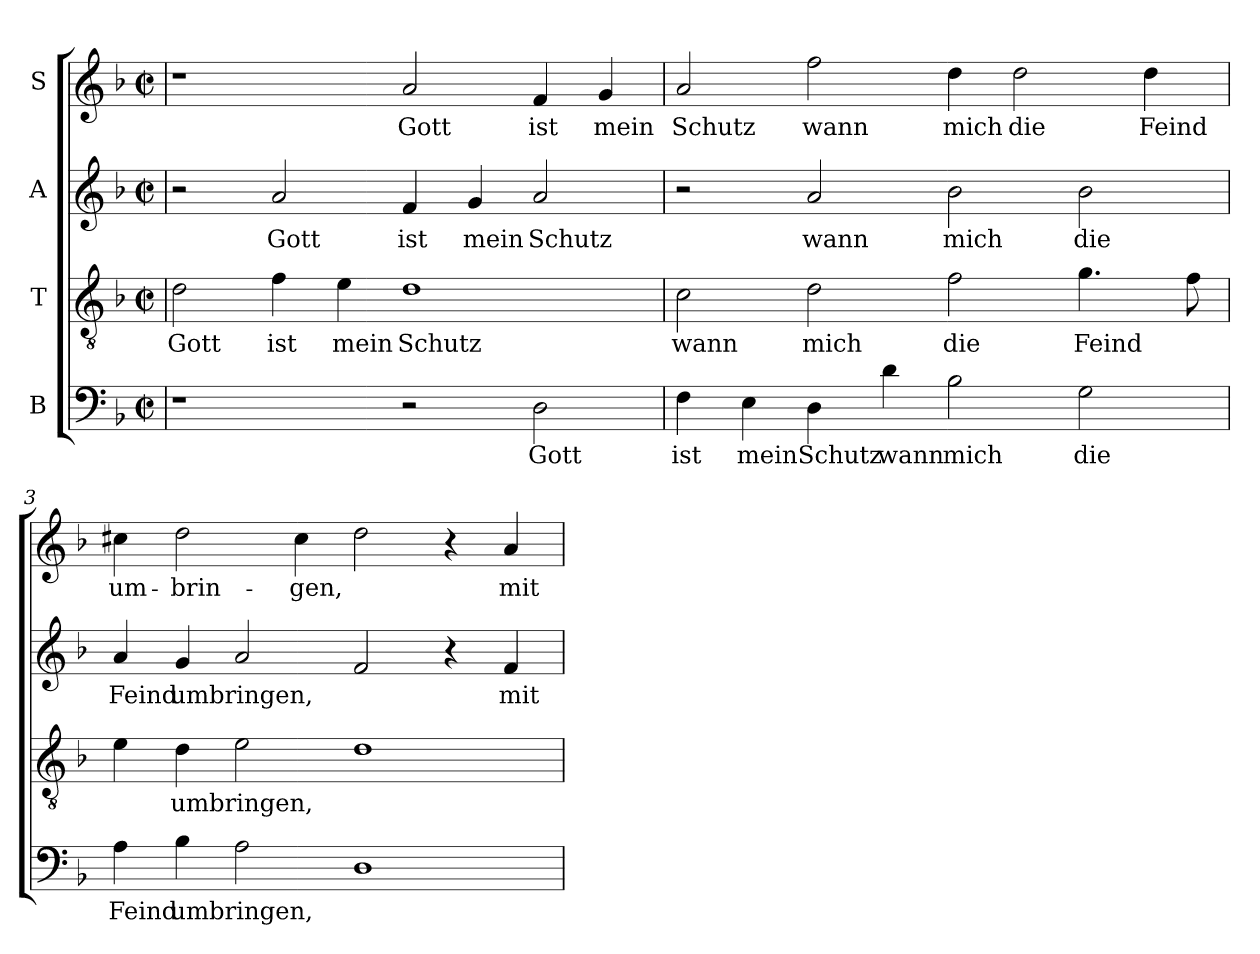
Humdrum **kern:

**kern	**text	**kern	**text	**kern	**text	**kern	**text
*part4	*part4	*part3	*part3	*part2	*part2	*part1	*part1
*staff4	*staff4	*staff3	*staff3	*staff2	*staff2	*staff1	*staff1
*I"B	*	*I"T	*	*I"A	*	*I"S	*
!!LO:PB:g=z
*stria5	*	*stria5	*	*stria5	*	*stria5	*
*clefF4	*	*clefGv2	*	*clefG2	*	*clefG2	*
*k[b-]	*	*k[b-]	*	*k[b-]	*	*k[b-]	*
*F:	*	*F:	*	*F:	*	*F:	*
*M2/2	*	*M2/2	*	*M2/2	*	*M2/2	*
*met(c|)	*	*met(c|)	*	*met(c|)	*	*met(c|)	*
=1	=1!	=1	=1!	=1	=1!	=1!	=1!
!	!	!	!LO:LY:b:cj	!	!	!	!
1r	.	2d\	Gott	2r	.	1r	.
!	!	!	!LO:LY:b:cj	!	!LO:LY:b:cj	!	!
.	.	4f\	ist	2a/	Gott	.	.
!	!	!	!LO:LY:b:cj	!	!	!	!
.	.	4e\	mein	.	.	.	.
!	!	!	!LO:LY:b:cj	!	!LO:LY:b:cj	!	!LO:LY:b:cj
2r	.	1d	Schutz	4f/	ist	2a/	Gott
!	!	!	!	!	!LO:LY:b:cj	!	!
.	.	.	.	4g/	mein	.	.
!	!LO:LY:b:cj	!	!	!	!LO:LY:b:cj	!	!LO:LY:b:cj
2D\	Gott	.	.	2a/	Schutz	4f/	ist
!	!	!	!	!	!	!	!LO:LY:b:cj
.	.	.	.	.	.	4g/	mein
=2	=2	=2	=2	=2	=2	=2	=2
!	!LO:LY:b:cj	!	!LO:LY:b:cj	!	!	!	!LO:LY:b:cj
4F\	ist	2c\	wann	2r	.	2a/	Schutz
!	!LO:LY:b:cj	!	!	!	!	!	!
4E\	mein	.	.	.	.	.	.
!	!LO:LY:b:cj	!	!LO:LY:b:cj	!	!LO:LY:b:cj	!	!LO:LY:b:cj
4D\	Schutz	2d\	mich	2a/	wann	2ff\	wann
!	!LO:LY:b:cj	!	!	!	!	!	!
4d\	wann	.	.	.	.	.	.
!	!LO:LY:b:cj	!	!LO:LY:b:cj	!	!LO:LY:b:cj	!	!LO:LY:b:cj
2B-\	mich	2f\	die	2b-\	mich	4dd\	mich
!	!	!	!	!	!	!	!LO:LY:b:cj
.	.	.	.	.	.	2dd\	die
!	!LO:LY:b:cj	!	!LO:LY:b	!	!LO:LY:b:cj	!	!
2G\	die	4.g\	Feind	2b-\	die	.	.
!	!	!	!	!	!	!	!LO:LY:b:cj
.	.	.	.	.	.	4dd\	Feind
.	.	8f\	.	.	.	.	.
=3	=3	=3	=3	=3	=3	=3	=3
!	!LO:LY:b:cj	!	!	!	!LO:LY:b:cj	!	!LO:LY:b:cj
4A\	Feind	4e\	.	4a/	Feind	4cc#X\	um-
!	!LO:LY:b	!	!LO:LY:b	!	!LO:LY:b	!	!LO:LY:b
4B-\	umbringen,	4d\	umbringen,	4g/	umbringen,	2dd\	-brin-
2A\	.	2e\	.	2a/	.	.	.
!	!	!	!	!	!	!	!LO:LY:b
.	.	.	.	.	.	4cc#\	-gen,
1D	.	1d	.	2f/	.	2dd\	.
.	.	.	.	4r	.	4r	.
!	!	!	!	!	!LO:LY:b:cj	!	!LO:LY:b:cj
.	.	.	.	4f/	mit	4a/	mit
=	=	=	=	=	=	=	=
*-	*-	*-	*-	*-	*-	*-	*-
